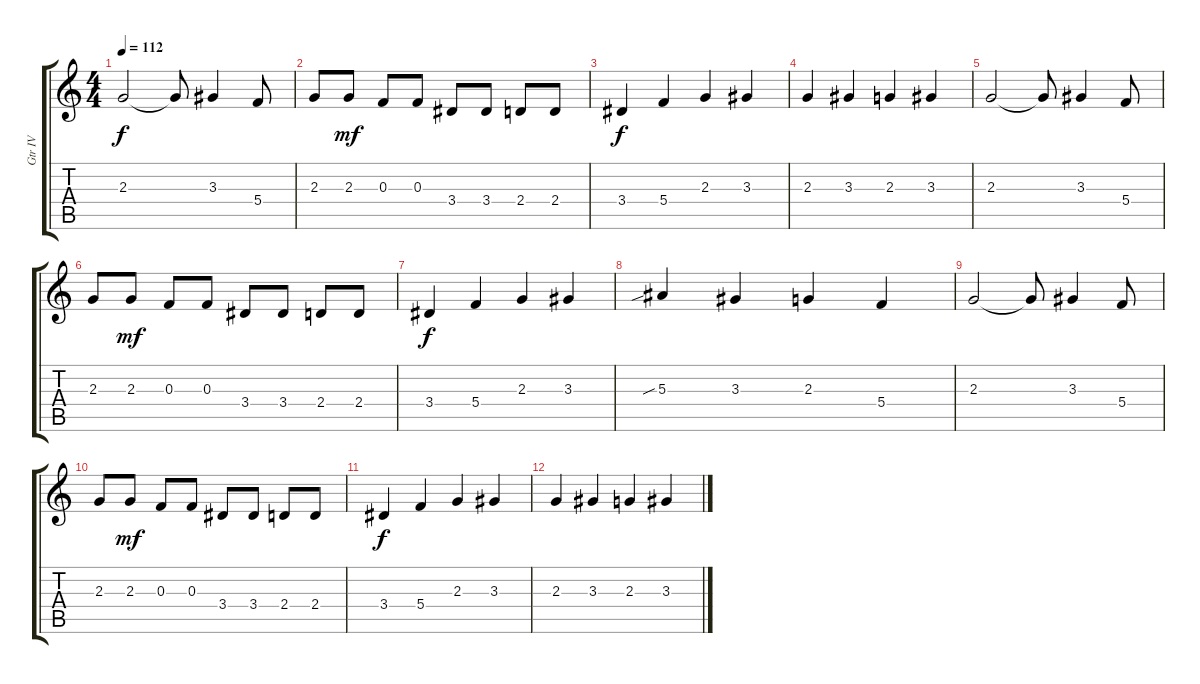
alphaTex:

\track ("Gtr IV" "Gtr IV") {instrument overdrivenguitar}
\staff {score tabs}
\tuning (D4 A3 F3 C3 G2 C2) {hide}
\ts (4 4)
\tempo 112
\clef g2
\ks c
2.3.2{dy f} 2.3{t}.8 3.3.4 5.4.8 |
2.3.8 2.3.8{dy mf} 0.3.8 0.3.8 3.4.8 3.4.8 2.4.8 2.4.8 |
3.4.4{dy f} 5.4.4 2.3.4 3.3.4 |
2.3.4 3.3.4 2.3.4 3.3.4 |
2.3.2 2.3{t}.8 3.3.4 5.4.8 |
2.3.8 2.3.8{dy mf} 0.3.8 0.3.8 3.4.8 3.4.8 2.4.8 2.4.8 |
3.4.4{dy f} 5.4.4 2.3.4 3.3.4 |
5.3{sib}.4 3.3.4 2.3.4 5.4.4 |
2.3.2 2.3{t}.8 3.3.4 5.4.8 |
2.3.8 2.3.8{dy mf} 0.3.8 0.3.8 3.4.8 3.4.8 2.4.8 2.4.8 |
3.4.4{dy f} 5.4.4 2.3.4 3.3.4 |
2.3.4 3.3.4 2.3.4 3.3.4
